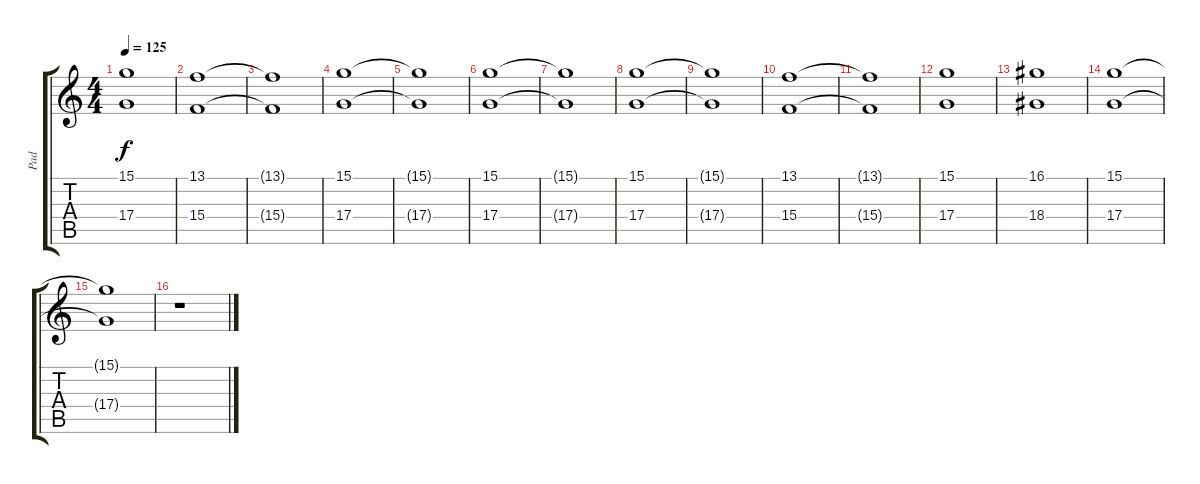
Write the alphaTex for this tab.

\track ("Pad" "Pad") {instrument pad2warm}
\staff {score tabs}
\tuning (E4 B3 G3 D3 A2 E2) {hide}
\ts (4 4)
\tempo 125
\clef g2
\ks c
(15.1{t} 17.4{t}).1{dy f} |
(13.1 15.4).1 |
(13.1{t} 15.4{t}).1 |
(15.1 17.4).1 |
(15.1{t} 17.4{t}).1 |
(15.1 17.4).1 |
(15.1{t} 17.4{t}).1 |
(15.1 17.4).1 |
(15.1{t} 17.4{t}).1 |
(13.1 15.4).1 |
(13.1{t} 15.4{t}).1 |
(15.1 17.4).1 |
(16.1 18.4).1 |
(15.1 17.4).1 |
(15.1{t} 17.4{t}).1 |
r.1
